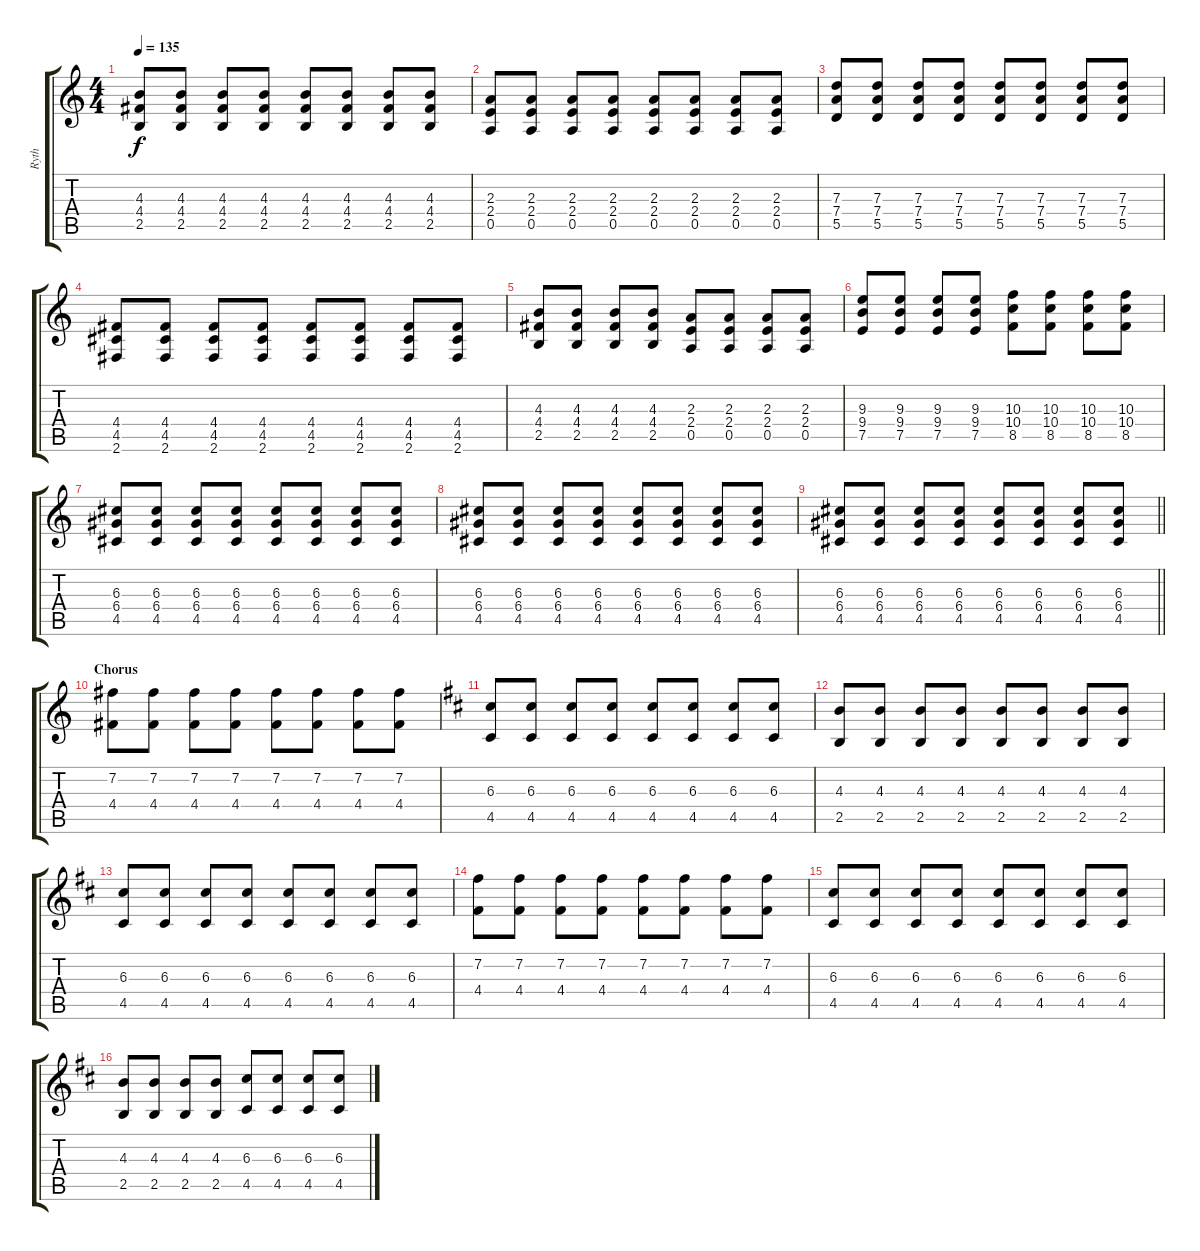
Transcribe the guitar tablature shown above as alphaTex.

\track ("Ryth" "Ryth") {instrument overdrivenguitar}
\staff {score tabs}
\tuning (E4 B3 G3 D3 A2 E2) {hide}
\ts (4 4)
\tempo 135
\clef g2
\ks c
(4.3 4.4 2.5).8{dy f} (4.3 4.4 2.5).8 (4.3 4.4 2.5).8 (4.3 4.4 2.5).8 (4.3 4.4 2.5).8 (4.3 4.4 2.5).8 (4.3 4.4 2.5).8 (4.3 4.4 2.5).8 |
(2.3 2.4 0.5).8 (2.3 2.4 0.5).8 (2.3 2.4 0.5).8 (2.3 2.4 0.5).8 (2.3 2.4 0.5).8 (2.3 2.4 0.5).8 (2.3 2.4 0.5).8 (2.3 2.4 0.5).8 |
(7.3 7.4 5.5).8 (7.3 7.4 5.5).8 (7.3 7.4 5.5).8 (7.3 7.4 5.5).8 (7.3 7.4 5.5).8 (7.3 7.4 5.5).8 (7.3 7.4 5.5).8 (7.3 7.4 5.5).8 |
(4.4 4.5 2.6).8 (4.4 4.5 2.6).8 (4.4 4.5 2.6).8 (4.4 4.5 2.6).8 (4.4 4.5 2.6).8 (4.4 4.5 2.6).8 (4.4 4.5 2.6).8 (4.4 4.5 2.6).8 |
(4.3 4.4 2.5).8 (4.3 4.4 2.5).8 (4.3 4.4 2.5).8 (4.3 4.4 2.5).8 (2.3 2.4 0.5).8 (2.3 2.4 0.5).8 (2.3 2.4 0.5).8 (2.3 2.4 0.5).8 |
(9.3 9.4 7.5).8 (9.3 9.4 7.5).8 (9.3 9.4 7.5).8 (9.3 9.4 7.5).8 (10.3 10.4 8.5).8 (10.3 10.4 8.5).8 (10.3 10.4 8.5).8 (10.3 10.4 8.5).8 |
(6.3 6.4 4.5).8 (6.3 6.4 4.5).8 (6.3 6.4 4.5).8 (6.3 6.4 4.5).8 (6.3 6.4 4.5).8 (6.3 6.4 4.5).8 (6.3 6.4 4.5).8 (6.3 6.4 4.5).8 |
(6.3 6.4 4.5).8 (6.3 6.4 4.5).8 (6.3 6.4 4.5).8 (6.3 6.4 4.5).8 (6.3 6.4 4.5).8 (6.3 6.4 4.5).8 (6.3 6.4 4.5).8 (6.3 6.4 4.5).8 |
\barLineRight lightlight
(6.3 6.4 4.5).8 (6.3 6.4 4.5).8 (6.3 6.4 4.5).8 (6.3 6.4 4.5).8 (6.3 6.4 4.5).8 (6.3 6.4 4.5).8 (6.3 6.4 4.5).8 (6.3 6.4 4.5).8 |
\section ("" "Chorus")
(7.2 4.4).8 (7.2 4.4).8 (7.2 4.4).8 (7.2 4.4).8 (7.2 4.4).8 (7.2 4.4).8 (7.2 4.4).8 (7.2 4.4).8 |
\ks d
(6.3 4.5).8 (6.3 4.5).8 (6.3 4.5).8 (6.3 4.5).8 (6.3 4.5).8 (6.3 4.5).8 (6.3 4.5).8 (6.3 4.5).8 |
(4.3 2.5).8 (4.3 2.5).8 (4.3 2.5).8 (4.3 2.5).8 (4.3 2.5).8 (4.3 2.5).8 (4.3 2.5).8 (4.3 2.5).8 |
(6.3 4.5).8 (6.3 4.5).8 (6.3 4.5).8 (6.3 4.5).8 (6.3 4.5).8 (6.3 4.5).8 (6.3 4.5).8 (6.3 4.5).8 |
(7.2 4.4).8 (7.2 4.4).8 (7.2 4.4).8 (7.2 4.4).8 (7.2 4.4).8 (7.2 4.4).8 (7.2 4.4).8 (7.2 4.4).8 |
(6.3 4.5).8 (6.3 4.5).8 (6.3 4.5).8 (6.3 4.5).8 (6.3 4.5).8 (6.3 4.5).8 (6.3 4.5).8 (6.3 4.5).8 |
(4.3 2.5).8 (4.3 2.5).8 (4.3 2.5).8 (4.3 2.5).8 (6.3 4.5).8 (6.3 4.5).8 (6.3 4.5).8 (6.3 4.5).8
